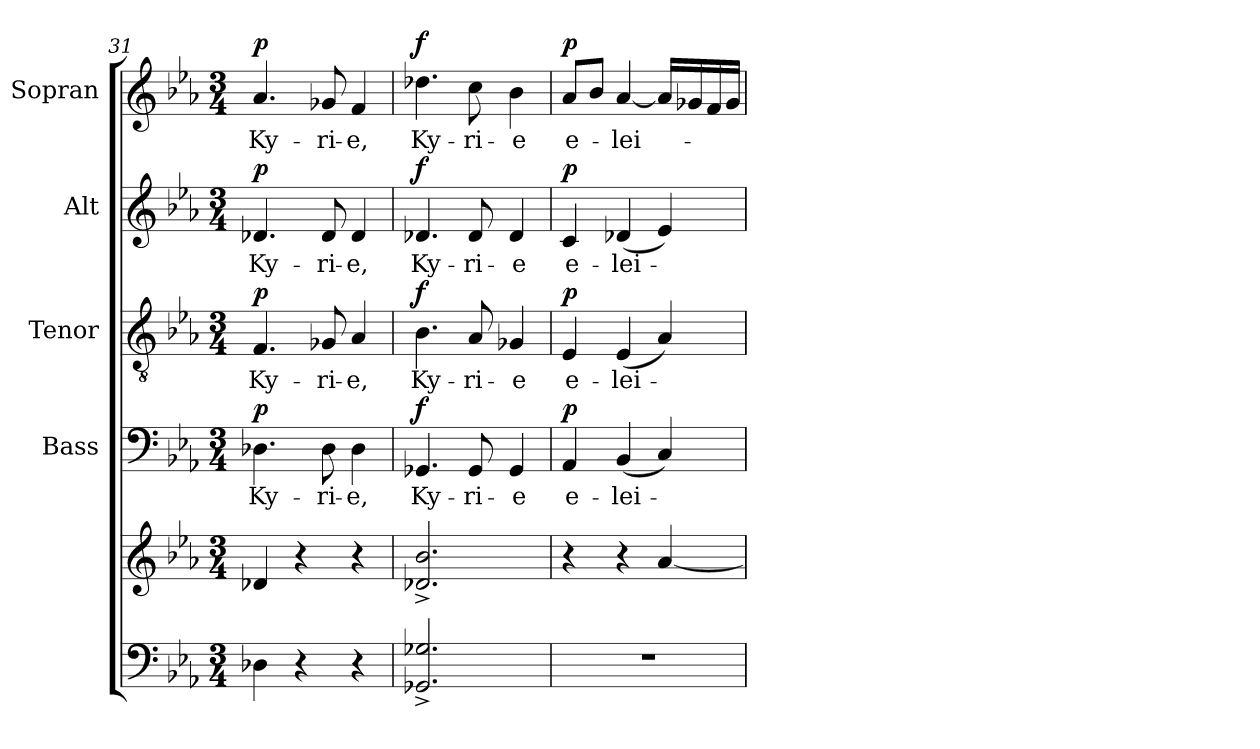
**kern	**kern	**kern	**text	**dynam	**kern	**text	**dynam	**kern	**text	**dynam	**kern	**text	**dynam
*part5	*part5	*part4	*part4	*part4	*part3	*part3	*part3	*part2	*part2	*part2	*part1	*part1	*part1
*staff6	*staff5	*staff4	*staff4	*staff4	*staff3	*staff3	*staff3	*staff2	*staff2	*staff2	*staff1	*staff1	*staff1
*	*	*I"Bass	*	*	*I"Tenor	*	*	*I"Alt	*	*	*I"Sopran	*	*
*	*	*I'B.	*	*	*I'T.	*	*	*I'A.	*	*	*I'S.	*	*
*clefF4	*clefG2	*clefF4	*	*	*clefGv2	*	*	*clefG2	*	*	*clefG2	*	*
*k[b-e-a-]	*k[b-e-a-]	*k[b-e-a-]	*	*	*k[b-e-a-]	*	*	*k[b-e-a-]	*	*	*k[b-e-a-]	*	*
*E-:	*E-:	*E-:	*	*	*E-:	*	*	*E-:	*	*	*E-:	*	*
*M3/4	*M3/4	*M3/4	*	*	*M3/4	*	*	*M3/4	*	*	*M3/4	*	*
=31	=31	=31	=31	=31	=31	=31	=31	=31	=31	=31	=31	=31	=31
!	!	!	!LO:LY:b	!LO:DY:a	!	!LO:LY:b	!LO:DY:a	!	!LO:LY:b	!LO:DY:a	!	!LO:LY:b	!LO:DY:a
4D-X\	4d-X/	4.D-X\	Ky-	p	4.F/	Ky-	p	4.d-X/	Ky-	p	4.a-/	Ky-	p
4r	4r	.	.	.	.	.	.	.	.	.	.	.	.
!	!	!	!LO:LY:b	!	!	!LO:LY:b	!	!	!LO:LY:b	!	!	!LO:LY:b	!
.	.	8D-\	-ri-	.	8G-X/	-ri-	.	8d-/	-ri-	.	8g-X/	-ri-	.
!	!	!	!LO:LY:b	!	!	!LO:LY:b	!	!	!LO:LY:b	!	!	!LO:LY:b	!
4r	4r	4D-\	-e,	.	4A-/	-e,	.	4d-/	-e,	.	4f/	-e,	.
!!LO:LB:g=z
=32	=32	=32	=32	=32	=32	=32	=32	=32	=32	=32	=32	=32	=32
!	!	!	!LO:LY:b	!LO:DY:a	!	!LO:LY:b	!LO:DY:a	!	!LO:LY:b	!LO:DY:a	!	!LO:LY:b	!LO:DY:a
2.GG-X/^< 2.G-X/^<	2.d-X/^< 2.b-/^<	4.GG-X/	Ky-	f	4.B-\	Ky-	f	4.d-X/	Ky-	f	4.dd-X\	Ky-	f
!	!	!	!LO:LY:b	!	!	!LO:LY:b	!	!	!LO:LY:b	!	!	!LO:LY:b	!
.	.	8GG-/	-ri-	.	8A-/	-ri-	.	8d-/	-ri-	.	8cc\	-ri-	.
!	!	!	!LO:LY:b	!	!	!LO:LY:b	!	!	!LO:LY:b	!	!	!LO:LY:b	!
.	.	4GG-/	-e	.	4G-X/	-e	.	4d-/	-e	.	4b-\	-e	.
=33	=33	=33	=33	=33	=33	=33	=33	=33	=33	=33	=33	=33	=33
!	!	!	!LO:LY:b	!LO:DY:a	!	!LO:LY:b	!LO:DY:a	!	!LO:LY:b	!LO:DY:a	!	!LO:LY:b	!LO:DY:a
2.r	4r	4AA-/	e-	p	4E-/	e-	p	4c/	e-	p	8a-/L	e-	p
.	.	.	.	.	.	.	.	.	.	.	8b-/J	.	.
!	!	!	!LO:LY:b	!	!	!LO:LY:b	!	!	!LO:LY:b	!	!	!LO:LY:b	!
.	4r	(<4BB-/	-lei-	.	(<4E-/	-lei-	.	(<4d-X/	-lei-	.	[4a-/	-lei-	.
.	[4a-/	4C/)	.	.	4A-/)	.	.	4e-/)	.	.	16a-/LL]	.	.
.	.	.	.	.	.	.	.	.	.	.	16g-X/	.	.
.	.	.	.	.	.	.	.	.	.	.	16f/	.	.
.	.	.	.	.	.	.	.	.	.	.	16g-/JJ	.	.
=	=	=	=	=	=	=	=	=	=	=	=	=	=
*-	*-	*-	*-	*-	*-	*-	*-	*-	*-	*-	*-	*-	*-
